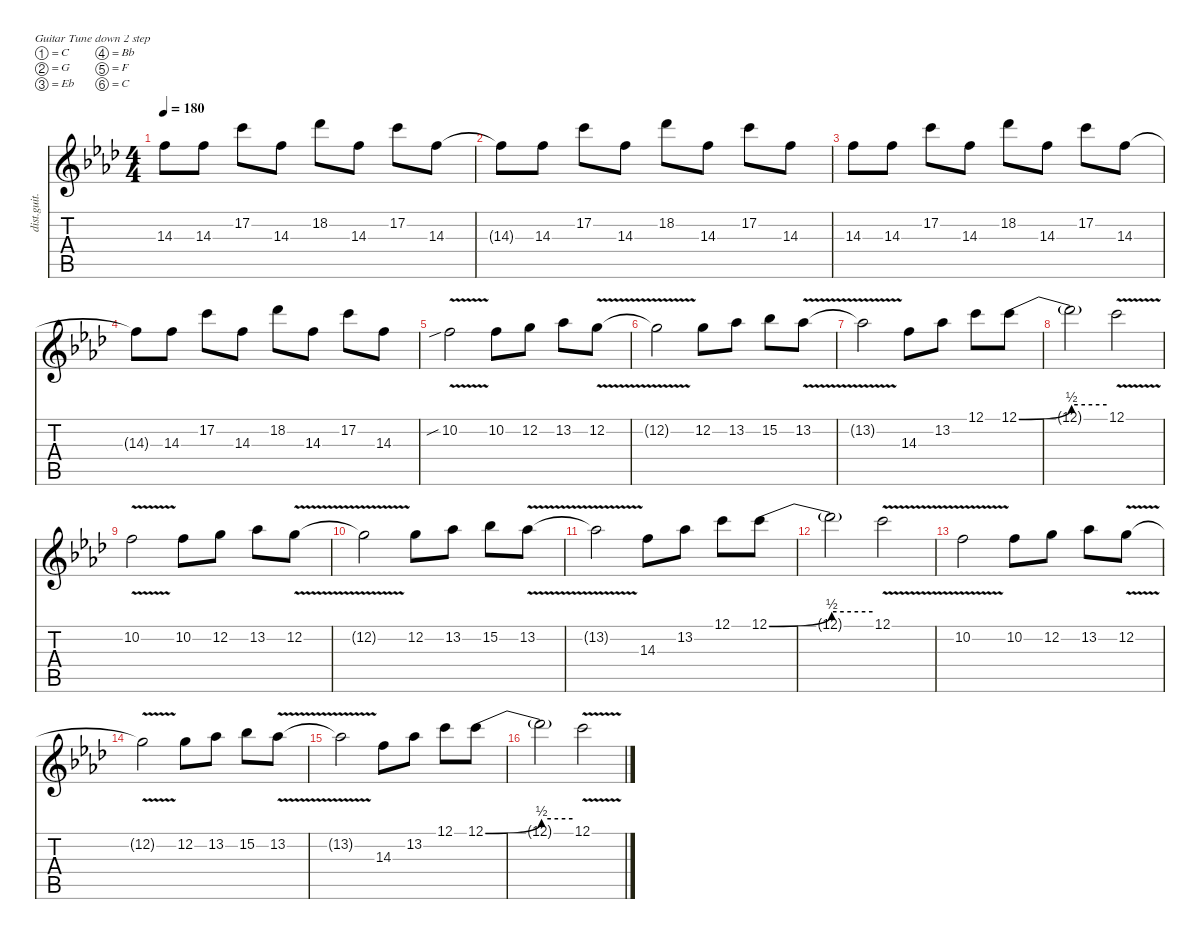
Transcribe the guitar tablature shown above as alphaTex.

\defaultSystemsLayout 4
\hideDynamics
\bracketExtendMode nobrackets
\track ("Rob" "dist.guit.") {instrument distortionguitar}
\staff {score tabs}
\tuning (C4 G3 Eb3 Bb2 F2 C2)
\ts (4 4)
\tempo 180
\clef g2
\ks fminor
14.3{acc forcenatural}.8{dy f beam Down} 14.3{acc forcenatural}.8{beam Down} 17.2{acc forcenatural}.8{beam Down} 14.3{acc forcenatural}.8{beam Down} 18.2{acc b}.8{beam Down} 14.3{acc forcenatural}.8{beam Down} 17.2{acc forcenatural}.8{beam Down} 14.3{acc forcenatural}.8{beam Down} |
14.3{t acc forcenatural}.8{beam Down} 14.3{acc forcenatural}.8{beam Down} 17.2{acc forcenatural}.8{beam Down} 14.3{acc forcenatural}.8{beam Down} 18.2{acc b}.8{beam Down} 14.3{acc forcenatural}.8{beam Down} 17.2{acc forcenatural}.8{beam Down} 14.3{acc forcenatural}.8{beam Down} |
14.3{acc forcenatural}.8{beam Down} 14.3{acc forcenatural}.8{beam Down} 17.2{acc forcenatural}.8{beam Down} 14.3{acc forcenatural}.8{beam Down} 18.2{acc b}.8{beam Down} 14.3{acc forcenatural}.8{beam Down} 17.2{acc forcenatural}.8{beam Down} 14.3{acc forcenatural}.8{beam Down} |
14.3{t acc forcenatural}.8{beam Down} 14.3{acc forcenatural}.8{beam Down} 17.2{acc forcenatural}.8{beam Down} 14.3{acc forcenatural}.8{beam Down} 18.2{acc b}.8{beam Down} 14.3{acc forcenatural}.8{beam Down} 17.2{acc forcenatural}.8{beam Down} 14.3{acc forcenatural}.8{beam Down} |
10.2{v sib acc forcenatural}.2{beam Down} 10.2{acc forcenatural}.8{beam Down} 12.2{acc forcenatural}.8{beam Down} 13.2{acc b}.8{beam Down} 12.2{v acc forcenatural}.8{beam Down} |
12.2{v t acc forcenatural}.2{beam Down} 12.2{acc forcenatural}.8{beam Down} 13.2{acc b}.8{beam Down} 15.2{acc b}.8{beam Down} 13.2{v acc b}.8{beam Down} |
13.2{v t acc b}.2{beam Down} 14.3{acc forcenatural}.8{beam Down} 13.2{acc b}.8{beam Down} 12.1{acc forcenatural}.8{beam Down} 12.1{be (bend 0 0 60 2) acc forcenatural}.8{beam Down} |
12.1{be (hold 0 2 60 2) t}.2{beam Down} 12.1{v acc forcenatural}.2{beam Down} |
10.2{v acc forcenatural}.2{beam Down} 10.2{acc forcenatural}.8{beam Down} 12.2{acc forcenatural}.8{beam Down} 13.2{acc b}.8{beam Down} 12.2{v acc forcenatural}.8{beam Down} |
12.2{v t acc forcenatural}.2{beam Down} 12.2{acc forcenatural}.8{beam Down} 13.2{acc b}.8{beam Down} 15.2{acc b}.8{beam Down} 13.2{v acc b}.8{beam Down} |
13.2{v t acc b}.2{beam Down} 14.3{acc forcenatural}.8{beam Down} 13.2{acc b}.8{beam Down} 12.1{acc forcenatural}.8{beam Down} 12.1{be (bend 0 0 60 2) acc forcenatural}.8{beam Down} |
12.1{be (hold 0 2 60 2) t}.2{beam Down} 12.1{v acc forcenatural}.2{beam Down} |
10.2{v acc forcenatural}.2{beam Down} 10.2{acc forcenatural}.8{beam Down} 12.2{acc forcenatural}.8{beam Down} 13.2{acc b}.8{beam Down} 12.2{v acc forcenatural}.8{beam Down} |
12.2{v t acc forcenatural}.2{beam Down} 12.2{acc forcenatural}.8{beam Down} 13.2{acc b}.8{beam Down} 15.2{acc b}.8{beam Down} 13.2{v acc b}.8{beam Down} |
13.2{v t acc b}.2{beam Down} 14.3{acc forcenatural}.8{beam Down} 13.2{acc b}.8{beam Down} 12.1{acc forcenatural}.8{beam Down} 12.1{be (bend 0 0 60 2) acc forcenatural}.8{beam Down} |
12.1{be (hold 0 2 60 2) t}.2{beam Down} 12.1{v acc forcenatural}.2{beam Down}
